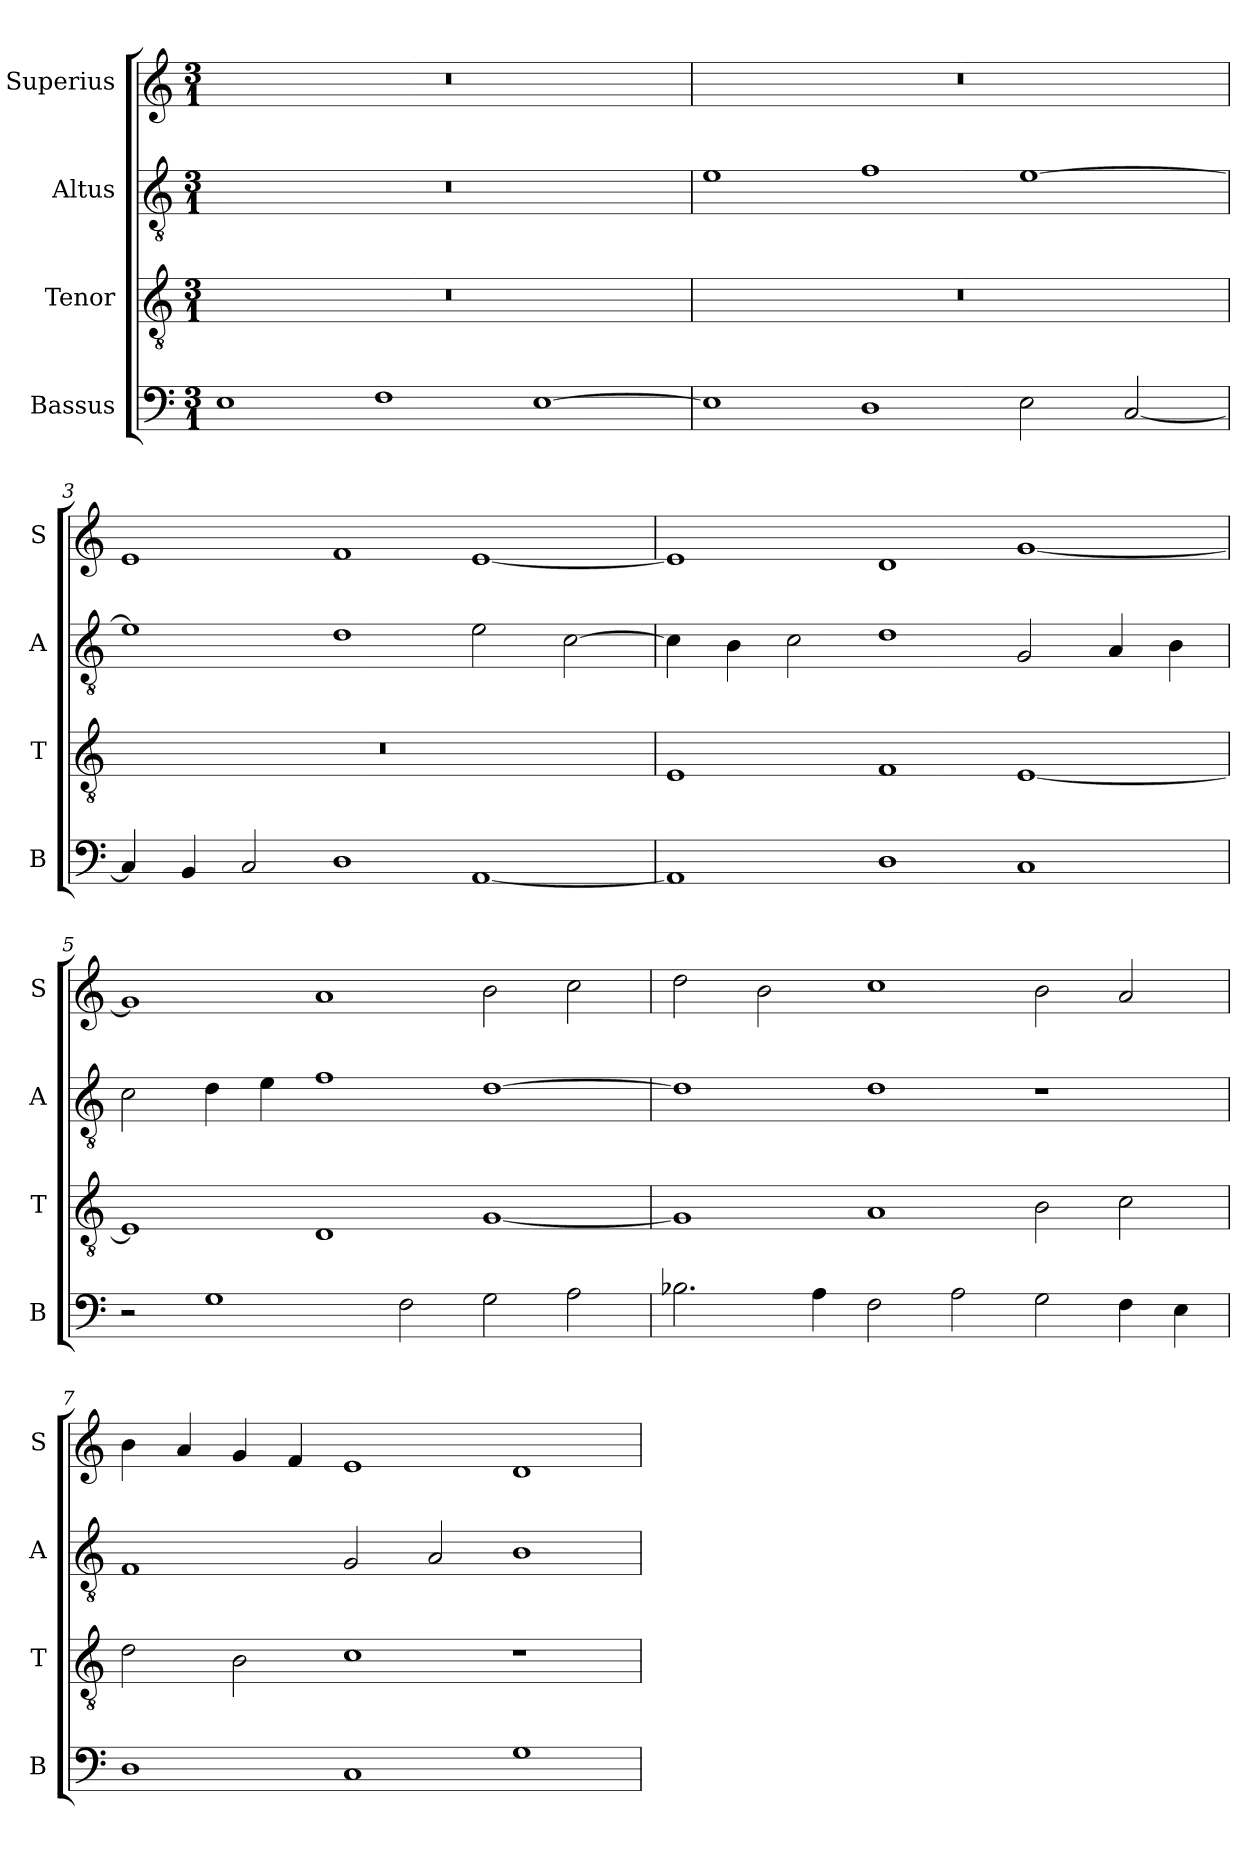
**kern	**kern	**kern	**kern
*part4	*part3	*part2	*part1
*staff4	*staff3	*staff2	*staff1
*I"Bassus	*I"Tenor	*I"Altus	*I"Superius
*I'B	*I'T	*I'A	*I'S
*clefF4	*clefGv2	*clefGv2	*clefG2
*k[]	*k[]	*k[]	*k[]
*M3/1	*M3/1	*M3/1	*M3/1
=1	=1	=1	=1
1E	0.r	0.r	0.r
1F	.	.	.
[1E	.	.	.
=2	=2	=2	=2
1E]	0.r	1e	0.r
1D	.	1f	.
2E\	.	[1e	.
[2C/	.	.	.
=3	=3	=3	=3
4C/]	0.r	1e]	1e
4BB/	.	.	.
2C/	.	.	.
1D	.	1d	1f
[1AA	.	2e\	[1e
.	.	[2c\	.
=4	=4	=4	=4
1AA]	1E	4c\]	1e]
.	.	4B\	.
.	.	2c\	.
1D	1F	1d	1d
1C	[1E	2G/	[1g
.	.	4A/	.
.	.	4B\	.
=5	=5	=5	=5
2r	1E]	2c\	1g]
1G	.	4d\	.
.	.	4e\	.
.	1D	1f	1a
2F\	.	.	.
2G\	[1G	[1d	2b\
2A\	.	.	2cc\
=6	=6	=6	=6
2.B-X\	1G]	1d]	2dd\
.	.	.	2b\
4A\	.	.	.
2F\	1A	1d	1cc
2A\	.	.	.
2G\	2B\	1r	2b\
4F\	2c\	.	2a/
4E\	.	.	.
=7	=7	=7	=7
1D	2d\	1F	4b\
.	.	.	4a/
.	2B\	.	4g/
.	.	.	4f/
1C	1c	2G/	1e
.	.	2A/	.
1G	1r	1B	1d
=	=	=	=
*-	*-	*-	*-
